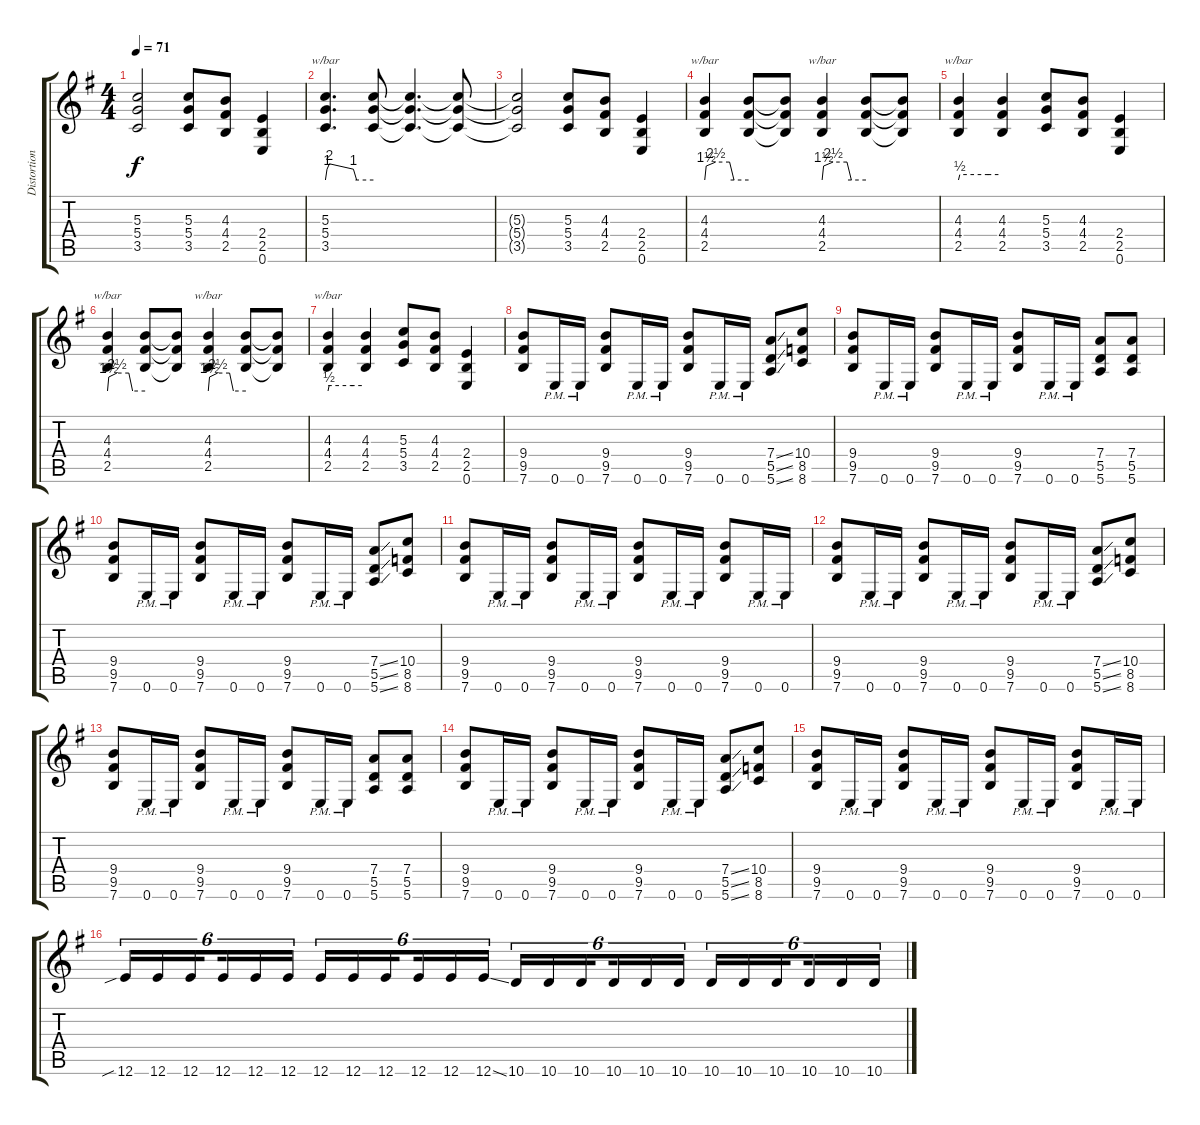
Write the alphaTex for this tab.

\track ("Distortion 2" "Distortion") {instrument distortionguitar}
\staff {score tabs}
\tuning (E4 B3 G3 D3 A2 E2) {hide}
\ts (4 4)
\tempo 71
\clef g2
\ks g
(5.3{t} 5.4{t} 3.5{t}).2{dy f} (5.3 5.4 3.5).8 (4.3 4.4 2.5).8 (2.4 2.5 0.6).4 |
(5.3 5.4 3.5).4{d tbe (custom default 0 0 2 4 5 8 35 4 39 0 60 0)} (5.3{t} 5.4{t} 3.5{t}).8 (5.3{t} 5.4{t} 3.5{t}).4{d} (5.3{t} 5.4{t} 3.5{t}).8 |
(5.3{t} 5.4{t} 3.5{t}).2 (5.3 5.4 3.5).8 (4.3 4.4 2.5).8 (2.4 2.5 0.6).4 |
(4.3 4.4 2.5).4{tbe (custom default 0 0 2 6 15 10 34 10 40 0 60 0)} (4.3{t} 4.4{t} 2.5{t}).8 (4.3{t} 4.4{t} 2.5{t}).8 (4.3 4.4 2.5).4{tbe (custom default 0 0 2 6 15 10 34 10 40 0 60 0)} (4.3{t} 4.4{t} 2.5{t}).8 (4.3{t} 4.4{t} 2.5{t}).8 |
(4.3 4.4 2.5).4{tbe (custom default 0 0 2 2 45 2 60 2)} (4.3 4.4 2.5).4 (5.3 5.4 3.5).8 (4.3 4.4 2.5).8 (2.4 2.5 0.6).4 |
(4.3 4.4 2.5).4{tbe (custom default 0 0 2 6 15 10 34 10 40 0 60 0)} (4.3{t} 4.4{t} 2.5{t}).8 (4.3{t} 4.4{t} 2.5{t}).8 (4.3 4.4 2.5).4{tbe (custom default 0 0 2 6 15 10 34 10 40 0 60 0)} (4.3{t} 4.4{t} 2.5{t}).8 (4.3{t} 4.4{t} 2.5{t}).8 |
(4.3 4.4 2.5).4{tbe (custom default 0 0 2 2 45 2 60 2)} (4.3 4.4 2.5).4 (5.3 5.4 3.5).8 (4.3 4.4 2.5).8 (2.4 2.5 0.6).4 |
(9.4 9.5 7.6).8 0.6{pm}.16 0.6{pm}.16 (9.4 9.5 7.6).8 0.6{pm}.16 0.6{pm}.16 (9.4 9.5 7.6).8 0.6{pm}.16 0.6{pm}.16 (7.4{ss} 5.5{ss} 5.6{ss}).8 (10.4 8.5 8.6).8 |
(9.4 9.5 7.6).8 0.6{pm}.16 0.6{pm}.16 (9.4 9.5 7.6).8 0.6{pm}.16 0.6{pm}.16 (9.4 9.5 7.6).8 0.6{pm}.16 0.6{pm}.16 (7.4 5.5 5.6).8 (7.4 5.5 5.6).8 |
(9.4 9.5 7.6).8 0.6{pm}.16 0.6{pm}.16 (9.4 9.5 7.6).8 0.6{pm}.16 0.6{pm}.16 (9.4 9.5 7.6).8 0.6{pm}.16 0.6{pm}.16 (7.4{ss} 5.5{ss} 5.6{ss}).8 (10.4 8.5 8.6).8 |
(9.4 9.5 7.6).8 0.6{pm}.16 0.6{pm}.16 (9.4 9.5 7.6).8 0.6{pm}.16 0.6{pm}.16 (9.4 9.5 7.6).8 0.6{pm}.16 0.6{pm}.16 (9.4 9.5 7.6).8 0.6{pm}.16 0.6{pm}.16 |
(9.4 9.5 7.6).8 0.6{pm}.16 0.6{pm}.16 (9.4 9.5 7.6).8 0.6{pm}.16 0.6{pm}.16 (9.4 9.5 7.6).8 0.6{pm}.16 0.6{pm}.16 (7.4{ss} 5.5{ss} 5.6{ss}).8 (10.4 8.5 8.6).8 |
(9.4 9.5 7.6).8 0.6{pm}.16 0.6{pm}.16 (9.4 9.5 7.6).8 0.6{pm}.16 0.6{pm}.16 (9.4 9.5 7.6).8 0.6{pm}.16 0.6{pm}.16 (7.4 5.5 5.6).8 (7.4 5.5 5.6).8 |
(9.4 9.5 7.6).8 0.6{pm}.16 0.6{pm}.16 (9.4 9.5 7.6).8 0.6{pm}.16 0.6{pm}.16 (9.4 9.5 7.6).8 0.6{pm}.16 0.6{pm}.16 (7.4{ss} 5.5{ss} 5.6{ss}).8 (10.4 8.5 8.6).8 |
(9.4 9.5 7.6).8 0.6{pm}.16 0.6{pm}.16 (9.4 9.5 7.6).8 0.6{pm}.16 0.6{pm}.16 (9.4 9.5 7.6).8 0.6{pm}.16 0.6{pm}.16 (9.4 9.5 7.6).8 0.6{pm}.16 0.6{pm}.16 |
12.6{sib}.16{tu (6 4)} 12.6.16{tu (6 4)} 12.6.16{tu (6 4) beam splitsecondary} 12.6.16{tu (6 4)} 12.6.16{tu (6 4)} 12.6.16{tu (6 4)} 12.6.16{tu (6 4)} 12.6.16{tu (6 4)} 12.6.16{tu (6 4) beam splitsecondary} 12.6.16{tu (6 4)} 12.6.16{tu (6 4)} 12.6{ss}.16{tu (6 4)} 10.6.16{tu (6 4)} 10.6.16{tu (6 4)} 10.6.16{tu (6 4) beam splitsecondary} 10.6.16{tu (6 4)} 10.6.16{tu (6 4)} 10.6.16{tu (6 4)} 10.6.16{tu (6 4)} 10.6.16{tu (6 4)} 10.6.16{tu (6 4) beam splitsecondary} 10.6.16{tu (6 4)} 10.6.16{tu (6 4)} 10.6{ss}.16{tu (6 4)}
